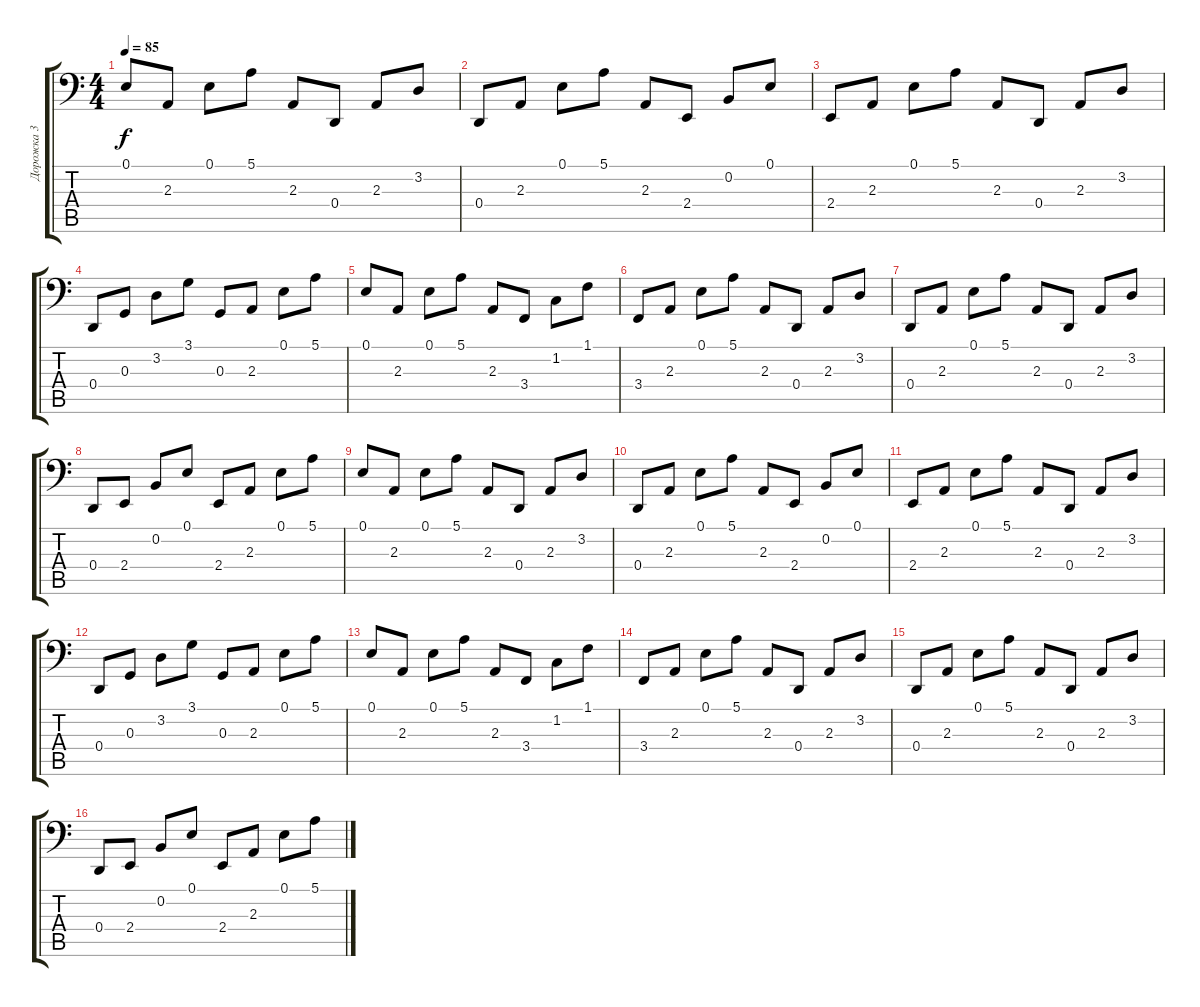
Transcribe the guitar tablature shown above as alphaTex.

\track ("Дорожка 3" "Дорожка 3") {instrument brightacousticpiano}
\staff {score tabs}
\tuning (E3 B2 G2 D2 A1 E1) {hide}
\ts (4 4)
\tempo 85
\clef f4
\ks c
0.1.8{dy f} 2.3.8 0.1.8 5.1.8 2.3.8 0.4.8 2.3.8 3.2.8 |
0.4.8 2.3.8 0.1.8 5.1.8 2.3.8 2.4.8 0.2.8 0.1.8 |
2.4.8 2.3.8 0.1.8 5.1.8 2.3.8 0.4.8 2.3.8 3.2.8 |
0.4.8 0.3.8 3.2.8 3.1.8 0.3.8 2.3.8 0.1.8 5.1.8 |
0.1.8 2.3.8 0.1.8 5.1.8 2.3.8 3.4.8 1.2.8 1.1.8 |
3.4.8 2.3.8 0.1.8 5.1.8 2.3.8 0.4.8 2.3.8 3.2.8 |
0.4.8 2.3.8 0.1.8 5.1.8 2.3.8 0.4.8 2.3.8 3.2.8 |
0.4.8 2.4.8 0.2.8 0.1.8 2.4.8 2.3.8 0.1.8 5.1.8 |
0.1.8 2.3.8 0.1.8 5.1.8 2.3.8 0.4.8 2.3.8 3.2.8 |
0.4.8 2.3.8 0.1.8 5.1.8 2.3.8 2.4.8 0.2.8 0.1.8 |
2.4.8 2.3.8 0.1.8 5.1.8 2.3.8 0.4.8 2.3.8 3.2.8 |
0.4.8 0.3.8 3.2.8 3.1.8 0.3.8 2.3.8 0.1.8 5.1.8 |
0.1.8 2.3.8 0.1.8 5.1.8 2.3.8 3.4.8 1.2.8 1.1.8 |
3.4.8 2.3.8 0.1.8 5.1.8 2.3.8 0.4.8 2.3.8 3.2.8 |
0.4.8 2.3.8 0.1.8 5.1.8 2.3.8 0.4.8 2.3.8 3.2.8 |
0.4.8 2.4.8 0.2.8 0.1.8 2.4.8 2.3.8 0.1.8 5.1.8
